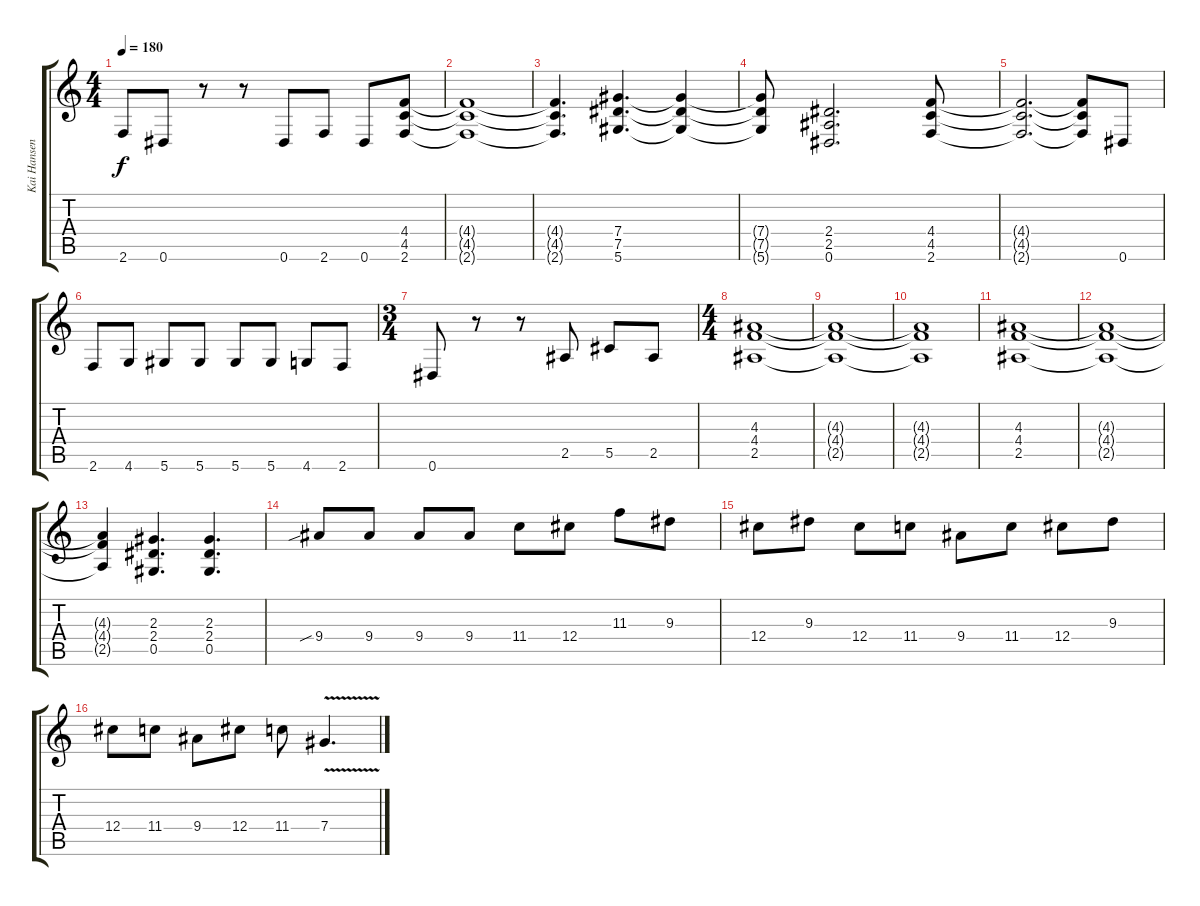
\track ("Kai Hansen" "Kai Hansen") {instrument electricguitarclean}
\staff {score tabs}
\tuning (Eb4 Bb3 Gb3 Db3 Ab2 Eb2) {hide}
\ts (4 4)
\tempo 180
\clef g2
\ks c
2.6.8{dy f} 0.6.8 r.8 r.8 0.6.8 2.6.8 0.6.8 (4.4 4.5 2.6).8 |
(4.4{t} 4.5{t} 2.6{t}).1 |
(4.4{t} 4.5{t} 2.6{t}).4{d} (7.4 7.5 5.6).4{d} (7.4{t} 7.5{t} 5.6{t}).4 |
(7.4{t} 7.5{t} 5.6{t}).8 (2.4 2.5 0.6).2{d} (4.4 4.5 2.6).8 |
(4.4{t} 4.5{t} 2.6{t}).2{d} (4.4{t} 4.5{t} 2.6{t}).8 0.6.8 |
2.6.8 4.6.8 5.6.8 5.6.8 5.6.8 5.6.8 4.6.8 2.6.8 |
\ts (3 4)
0.6.8 r.8 r.8 2.5.8 5.5.8 2.5.8 |
\ts (4 4)
(4.3 4.4 2.5).1 |
(4.3{t} 4.4{t} 2.5{t}).1 |
(4.3{t} 4.4{t} 2.5{t}).1 |
(4.3 4.4 2.5).1 |
(4.3{t} 4.4{t} 2.5{t}).1 |
(4.3{t} 4.4{t} 2.5{t}).4 (2.3 2.4 0.5).4{d} (2.3 2.4 0.5).4{d} |
9.4{sib}.8 9.4.8 9.4.8 9.4.8 11.4.8 12.4.8 11.3.8 9.3.8 |
12.4.8 9.3.8 12.4.8 11.4.8 9.4.8 11.4.8 12.4.8 9.3.8 |
12.4.8 11.4.8 9.4.8 12.4.8 11.4.8 7.4{v}.4{d}
